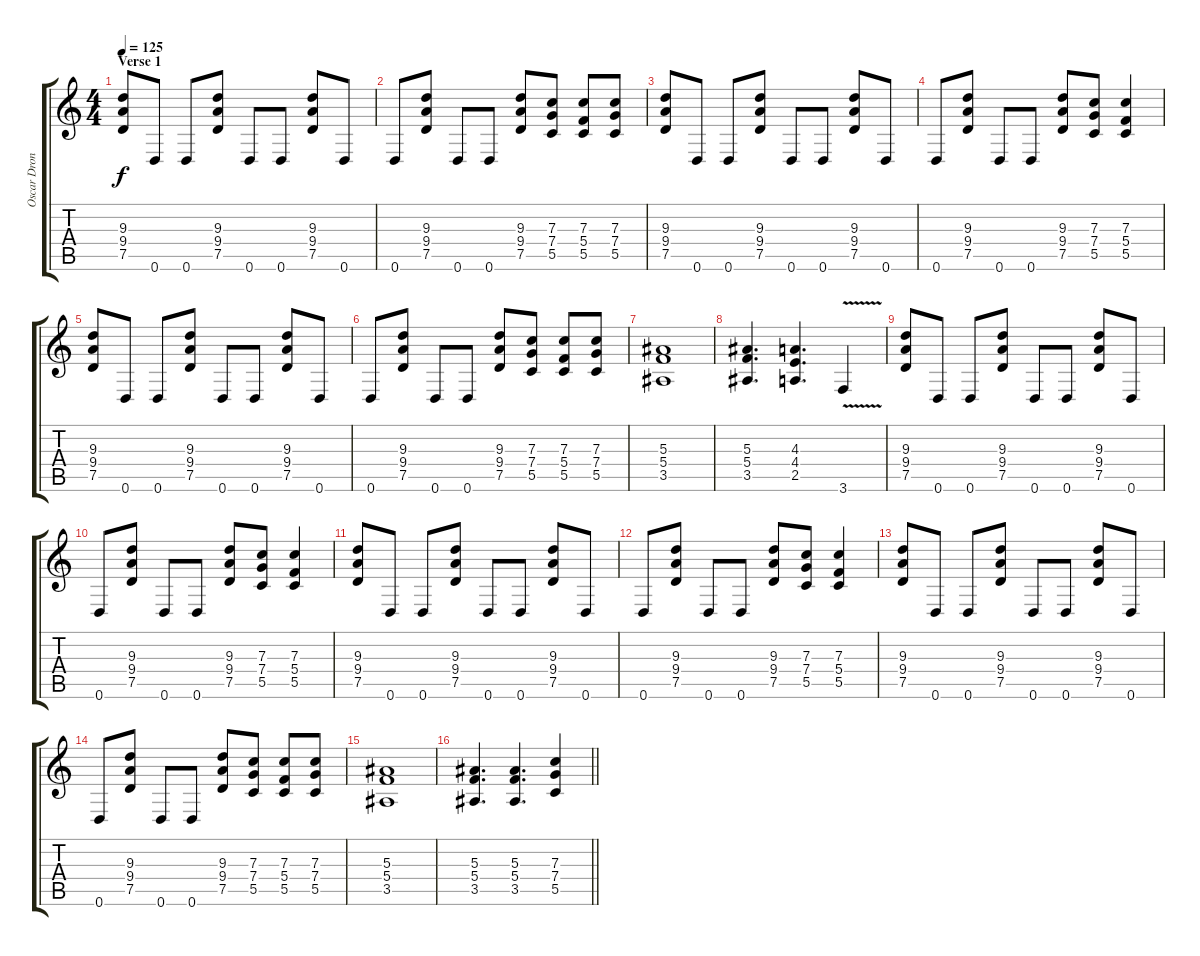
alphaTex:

\track ("Oscar Dronjak " "Oscar Dron") {instrument overdrivenguitar}
\staff {score tabs}
\tuning (D4 A3 F3 C3 G2 D2) {hide}
\ts (4 4)
\section ("" "Verse 1")
\tempo 125
\clef g2
\ks c
(9.3 9.4 7.5).8{dy f} 0.6.8 0.6.8 (9.3 9.4 7.5).8 0.6.8 0.6.8 (9.3 9.4 7.5).8 0.6.8 |
0.6.8 (9.3 9.4 7.5).8 0.6.8 0.6.8 (9.3 9.4 7.5).8 (7.3 7.4 5.5).8 (7.3 5.4 5.5).8 (7.3 7.4 5.5).8 |
(9.3 9.4 7.5).8 0.6.8 0.6.8 (9.3 9.4 7.5).8 0.6.8 0.6.8 (9.3 9.4 7.5).8 0.6.8 |
0.6.8 (9.3 9.4 7.5).8 0.6.8 0.6.8 (9.3 9.4 7.5).8 (7.3 7.4 5.5).8 (7.3 5.4 5.5).4 |
(9.3 9.4 7.5).8 0.6.8 0.6.8 (9.3 9.4 7.5).8 0.6.8 0.6.8 (9.3 9.4 7.5).8 0.6.8 |
0.6.8 (9.3 9.4 7.5).8 0.6.8 0.6.8 (9.3 9.4 7.5).8 (7.3 7.4 5.5).8 (7.3 5.4 5.5).8 (7.3 7.4 5.5).8 |
(5.3 5.4 3.5).1 |
(5.3 5.4 3.5).4{d} (4.3 4.4 2.5).4{d} 3.6{v}.4 |
(9.3 9.4 7.5).8 0.6.8 0.6.8 (9.3 9.4 7.5).8 0.6.8 0.6.8 (9.3 9.4 7.5).8 0.6.8 |
0.6.8 (9.3 9.4 7.5).8 0.6.8 0.6.8 (9.3 9.4 7.5).8 (7.3 7.4 5.5).8 (7.3 5.4 5.5).4 |
(9.3 9.4 7.5).8 0.6.8 0.6.8 (9.3 9.4 7.5).8 0.6.8 0.6.8 (9.3 9.4 7.5).8 0.6.8 |
0.6.8 (9.3 9.4 7.5).8 0.6.8 0.6.8 (9.3 9.4 7.5).8 (7.3 7.4 5.5).8 (7.3 5.4 5.5).4 |
(9.3 9.4 7.5).8 0.6.8 0.6.8 (9.3 9.4 7.5).8 0.6.8 0.6.8 (9.3 9.4 7.5).8 0.6.8 |
0.6.8 (9.3 9.4 7.5).8 0.6.8 0.6.8 (9.3 9.4 7.5).8 (7.3 7.4 5.5).8 (7.3 5.4 5.5).8 (7.3 7.4 5.5).8 |
(5.3 5.4 3.5).1 |
\barLineRight lightlight
(5.3 5.4 3.5).4{d} (5.3 5.4 3.5).4{d} (7.3 7.4 5.5).4
